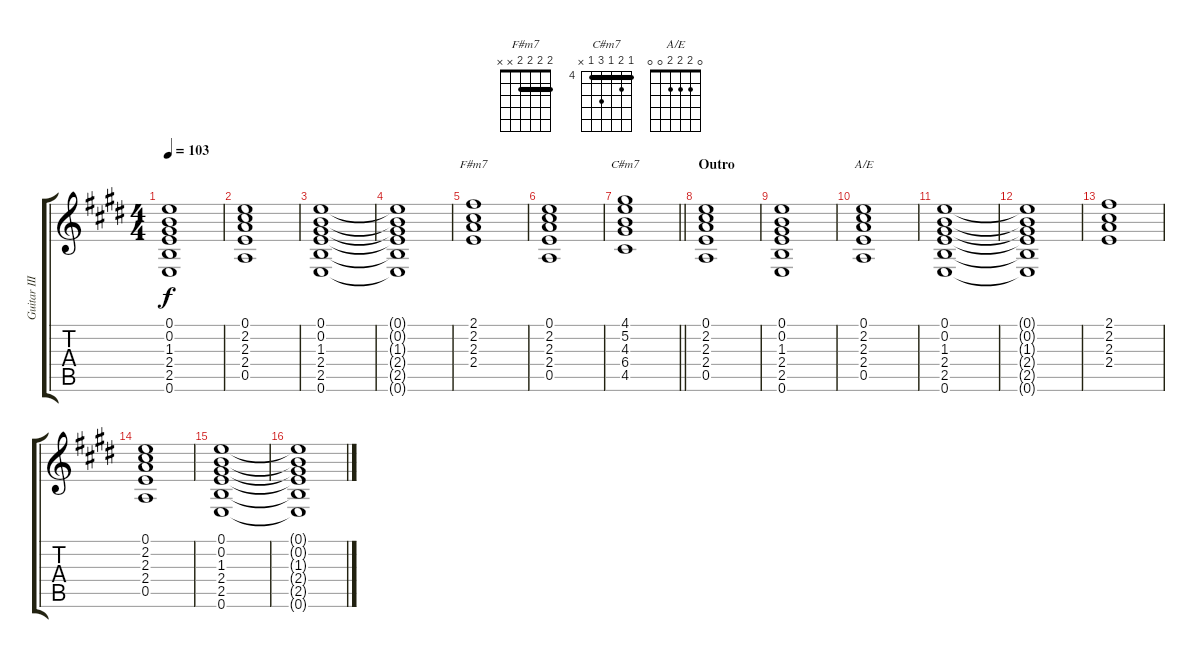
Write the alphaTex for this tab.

\track ("Guitar III" "Guitar III") {instrument electricguitarclean}
\staff {score tabs}
\tuning (E4 B3 G3 D3 A2 E2) {hide}
\chord ("F#m7" 2 2 2 2 x x) {barre 2}
\chord ("C#m7" 4 5 4 6 4 x) {firstfret 4 barre 4}
\chord ("A/E" 0 2 2 2 0 0)
\ts (4 4)
\tempo 103
\clef g2
\ks e
(0.1{t} 0.2{t} 1.3{t} 2.4{t} 2.5{t} 0.6{t}).1{dy f} |
(0.1 2.2 2.3 2.4 0.5).1 |
(0.1 0.2 1.3 2.4 2.5 0.6).1 |
(0.1{t} 0.2{t} 1.3{t} 2.4{t} 2.5{t} 0.6{t}).1 |
(2.1 2.2 2.3 2.4).1{ch "F#m7"} |
(0.1 2.2 2.3 2.4 0.5).1 |
\barLineRight lightlight
(4.1 5.2 4.3 6.4 4.5).1{ch "C#m7"} |
\section ("" "Outro")
(0.1 2.2 2.3 2.4 0.5).1 |
(0.1 0.2 1.3 2.4 2.5 0.6).1 |
(0.1 2.2 2.3 2.4 0.5).1{ch "A/E"} |
(0.1 0.2 1.3 2.4 2.5 0.6).1 |
(0.1{t} 0.2{t} 1.3{t} 2.4{t} 2.5{t} 0.6{t}).1 |
(2.1 2.2 2.3 2.4).1 |
(0.1 2.2 2.3 2.4 0.5).1 |
(0.1 0.2 1.3 2.4 2.5 0.6).1 |
(0.1{t} 0.2{t} 1.3{t} 2.4{t} 2.5{t} 0.6{t}).1
